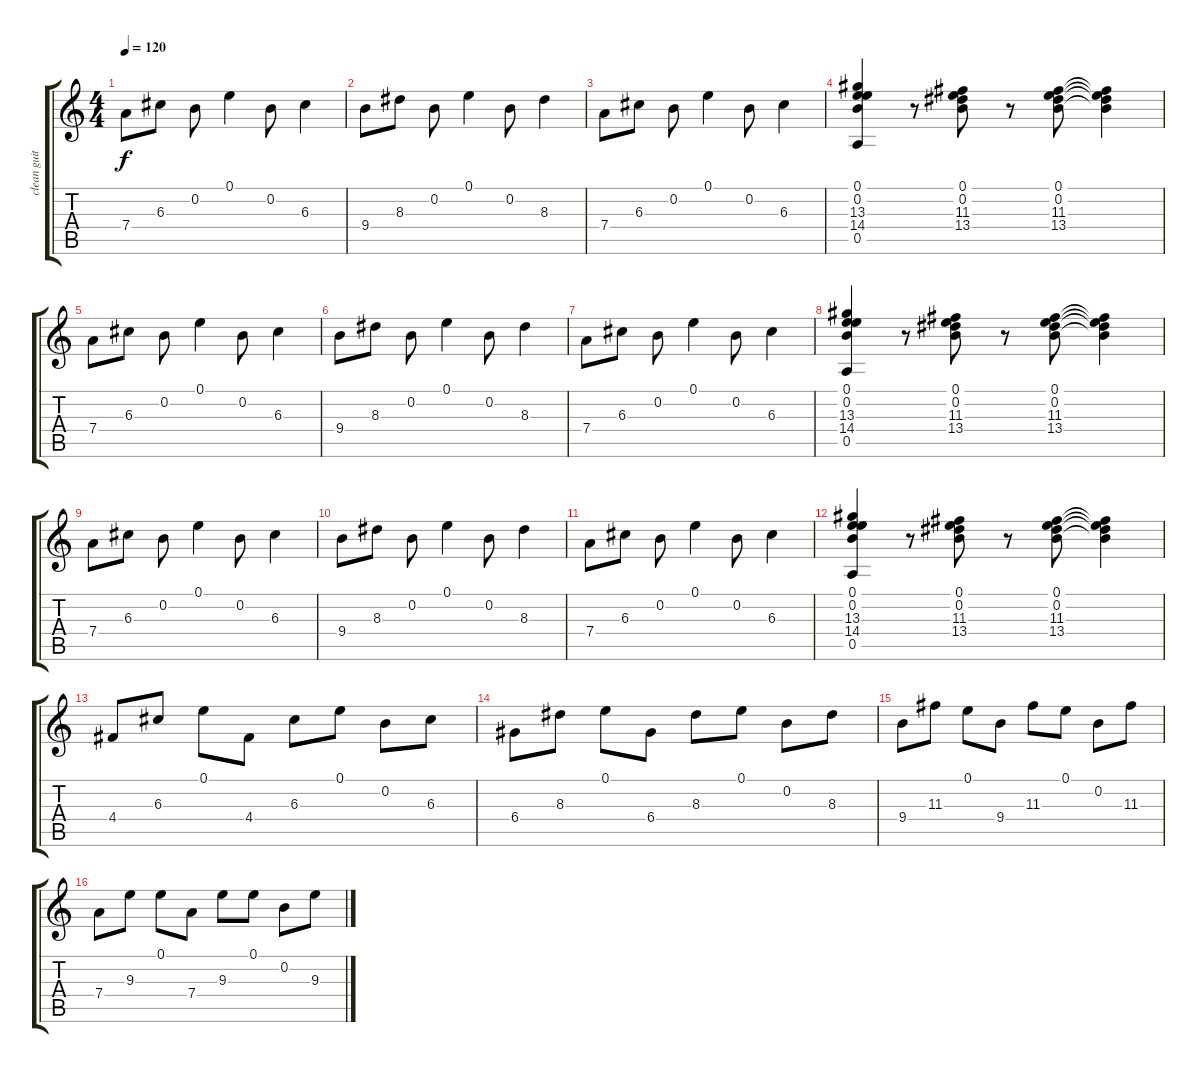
\track ("clean guitar" "clean guit") {instrument electricguitarclean}
\staff {score tabs}
\tuning (E4 B3 G3 D3 A2 E2) {hide}
\ts (4 4)
\tempo 120
\clef g2
\ks c
7.4.8{dy f} 6.3.8 0.2.8 0.1.4 0.2.8 6.3.4 |
9.4.8 8.3.8 0.2.8 0.1.4 0.2.8 8.3.4 |
7.4.8 6.3.8 0.2.8 0.1.4 0.2.8 6.3.4 |
(0.1 0.2 13.3 14.4 0.5).4 r.8 (0.1 0.2 11.3 13.4).8 r.8 (0.1 0.2 11.3 13.4).8 (0.1{t} 0.2{t} 11.3{t} 13.4{t}).4 |
7.4.8 6.3.8 0.2.8 0.1.4 0.2.8 6.3.4 |
9.4.8 8.3.8 0.2.8 0.1.4 0.2.8 8.3.4 |
7.4.8 6.3.8 0.2.8 0.1.4 0.2.8 6.3.4 |
(0.1 0.2 13.3 14.4 0.5).4 r.8 (0.1 0.2 11.3 13.4).8 r.8 (0.1 0.2 11.3 13.4).8 (0.1{t} 0.2{t} 11.3{t} 13.4{t}).4 |
7.4.8 6.3.8 0.2.8 0.1.4 0.2.8 6.3.4 |
9.4.8 8.3.8 0.2.8 0.1.4 0.2.8 8.3.4 |
7.4.8 6.3.8 0.2.8 0.1.4 0.2.8 6.3.4 |
(0.1 0.2 13.3 14.4 0.5).4 r.8 (0.1 0.2 11.3 13.4).8 r.8 (0.1 0.2 11.3 13.4).8 (0.1{t} 0.2{t} 11.3{t} 13.4{t}).4 |
4.4.8 6.3.8 0.1.8 4.4.8 6.3.8 0.1.8 0.2.8 6.3.8 |
6.4.8 8.3.8 0.1.8 6.4.8 8.3.8 0.1.8 0.2.8 8.3.8 |
9.4.8 11.3.8 0.1.8 9.4.8 11.3.8 0.1.8 0.2.8 11.3.8 |
7.4.8 9.3.8 0.1.8 7.4.8 9.3.8 0.1.8 0.2.8 9.3.8
